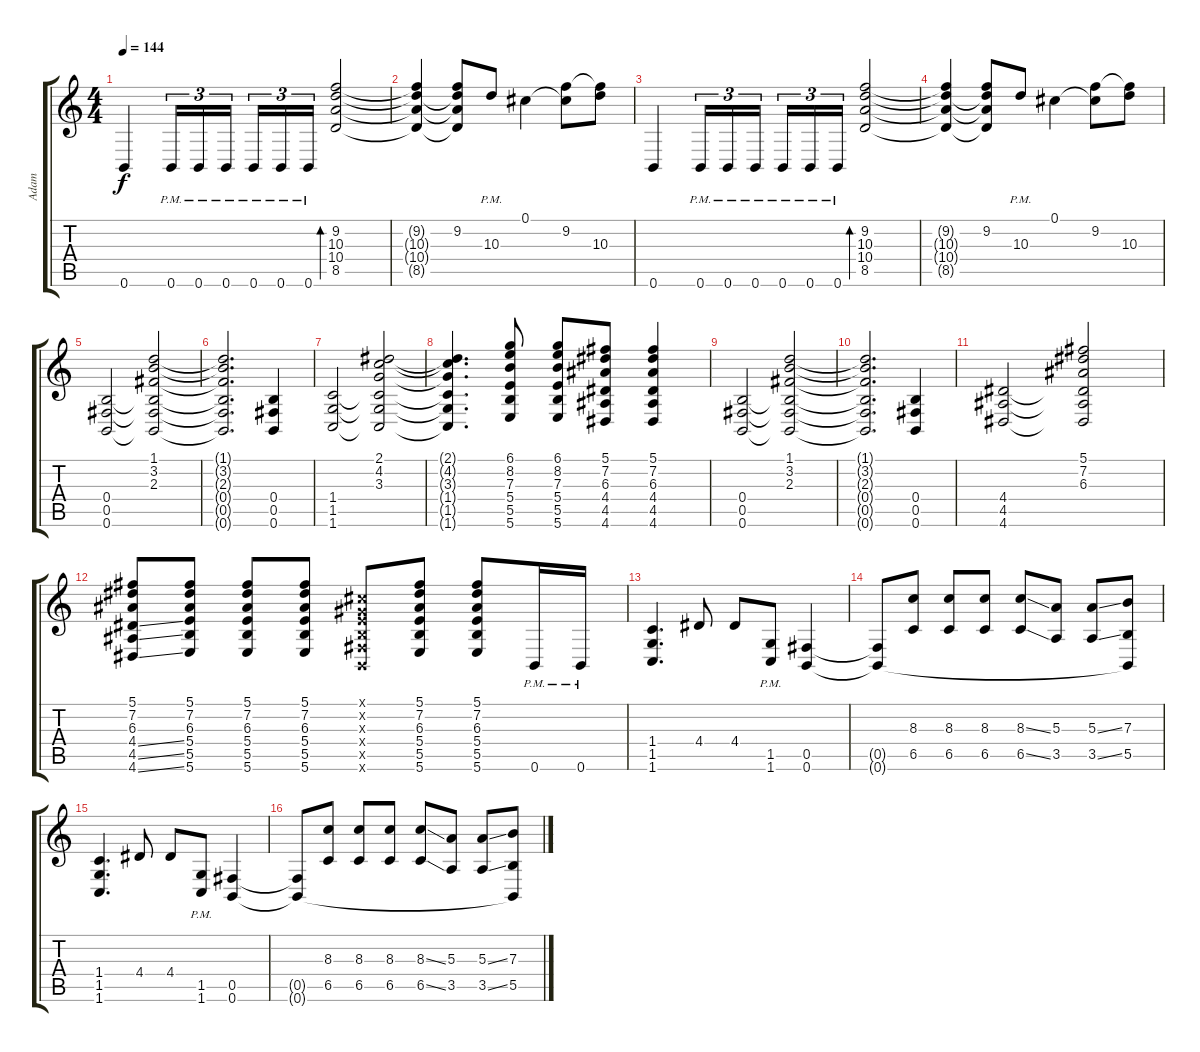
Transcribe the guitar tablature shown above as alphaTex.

\track ("Adam" "Adam") {instrument distortionguitar}
\staff {score tabs}
\tuning (Db4 Ab3 E3 B2 Gb2 B1) {hide}
\ts (4 4)
\tempo 144
\clef g2
\ks c
0.6.4{dy f} 0.6{pm}.16{tu (3 2)} 0.6{pm}.16{tu (3 2)} 0.6{pm}.16{tu (3 2) beam splitsecondary} 0.6{pm}.16{tu (3 2)} 0.6{pm}.16{tu (3 2)} 0.6{pm}.16{tu (3 2)} (9.2 10.3 10.4 8.5).2{bd 240} |
(9.2{t} 10.3{t} 10.4{t} 8.5{t}).4 (9.2 10.3{t} 10.4{t} 8.5{t}).8 10.3{pm}.8 0.1.4 (0.1{t} 9.2).8 (9.2{t} 10.3).8 |
0.6.4 0.6{pm}.16{tu (3 2)} 0.6{pm}.16{tu (3 2)} 0.6{pm}.16{tu (3 2) beam splitsecondary} 0.6{pm}.16{tu (3 2)} 0.6{pm}.16{tu (3 2)} 0.6{pm}.16{tu (3 2)} (9.2 10.3 10.4 8.5).2{bd 240} |
(9.2{t} 10.3{t} 10.4{t} 8.5{t}).4 (9.2 10.3{t} 10.4{t} 8.5{t}).8 10.3{pm}.8 0.1.4 (0.1{t} 9.2).8 (9.2{t} 10.3).8 |
(0.4 0.5 0.6).2 (1.1 3.2 2.3 0.4{t} 0.5{t} 0.6{t}).2 |
(1.1{t} 3.2{t} 2.3{t} 0.4{t} 0.5{t} 0.6{t}).2{d} (0.4 0.5 0.6).4 |
(1.4 1.5 1.6).2 (2.1 4.2 3.3 1.4{t} 1.5{t} 1.6{t}).2 |
(2.1{t} 4.2{t} 3.3{t} 1.4{t} 1.5{t} 1.6{t}).4{d} (6.1 8.2 7.3 5.4 5.5 5.6).8 (6.1 8.2 7.3 5.4 5.5 5.6).8 (5.1 7.2 6.3 4.4 4.5 4.6).8 (5.1 7.2 6.3 4.4 4.5 4.6).4 |
(0.4 0.5 0.6).2 (1.1 3.2 2.3 0.4{t} 0.5{t} 0.6{t}).2 |
(1.1{t} 3.2{t} 2.3{t} 0.4{t} 0.5{t} 0.6{t}).2{d} (0.4 0.5 0.6).4 |
(4.4 4.5 4.6).2 (5.1 7.2 6.3 4.4{t} 4.5{t} 4.6{t}).2 |
(5.1 7.2 6.3 4.4{ss} 4.5{ss} 4.6{ss}).8 (5.1 7.2 6.3 5.4 5.5 5.6).8 (5.1 7.2 6.3 5.4 5.5 5.6).8 (5.1 7.2 6.3 5.4 5.5 5.6).8 (0.1{x} 0.2{x} 0.3{x} 0.4{x} 0.5{x} 0.6{x}).8 (5.1 7.2 6.3 5.4 5.5 5.6).8 (5.1 7.2 6.3 5.4 5.5 5.6).8 0.6{pm}.16 0.6{pm}.16 |
(1.4 1.5 1.6).4{d} 4.4.8 4.4.8 (1.5{pm} 1.6{pm}).8 (0.5 0.6).4 |
(0.5{t} 0.6{t}).8 (8.3 6.5).8 (8.3 6.5).8 (8.3 6.5).8 (8.3{ss} 6.5{ss}).8 (5.3 3.5).8 (5.3{ss} 3.5{ss}).8 (7.3 5.5 0.6{t}).8 |
(1.4 1.5 1.6).4{d} 4.4.8 4.4.8 (1.5{pm} 1.6{pm}).8 (0.5 0.6).4 |
(0.5{t} 0.6{t}).8 (8.3 6.5).8 (8.3 6.5).8 (8.3 6.5).8 (8.3{ss} 6.5{ss}).8 (5.3 3.5).8 (5.3{ss} 3.5{ss}).8 (7.3 5.5 0.6{t}).8
